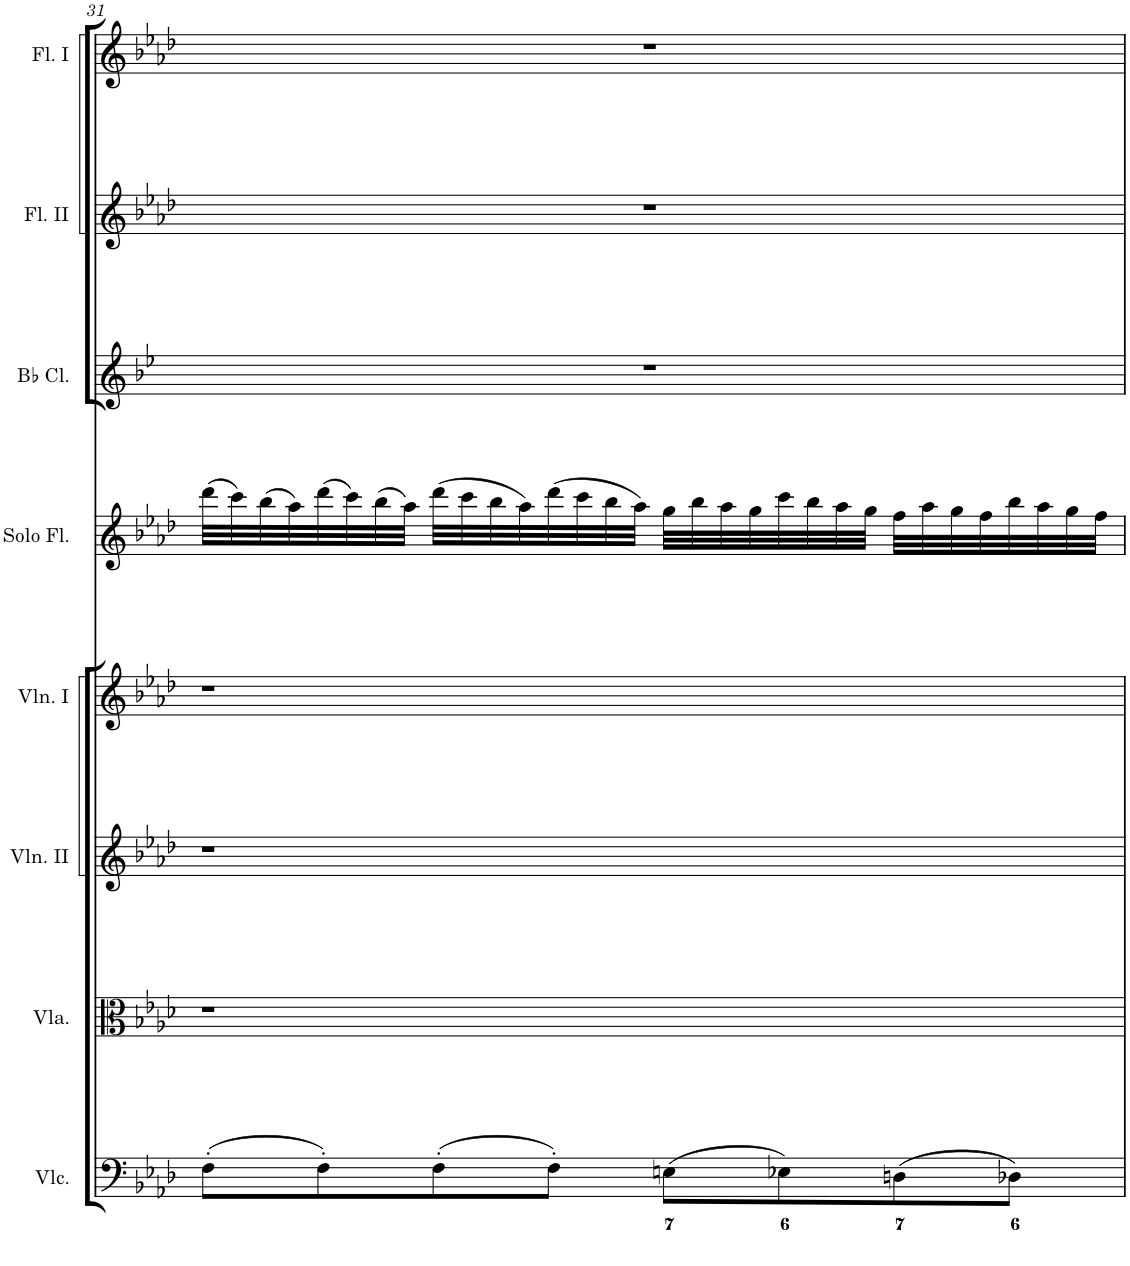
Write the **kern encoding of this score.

**kern	**kern	**kern	**kern	**kern	**kern	**kern	**kern
*part8	*part7	*part6	*part5	*part4	*part3	*part2	*part1
*staff8	*staff7	*staff6	*staff5	*staff4	*staff3	*staff2	*staff1
*I"Violoncello	*I"Viola	*I"Violin II	*I"Violin I	*I"Solo Flute	*I"Bb Clarinet	*I"Flute II	*I"Flute I
*I'Vlc.	*I'Vla.	*I'Vln. II	*I'Vln. I	*I'Solo Fl.	*I'Bb Cl.	*I'Fl. II	*I'Fl. I
!!LO:PB:g=z
*clefF4	*clefC3	*clefG2	*clefG2	*clefG2	*clefG2	*clefG2	*clefG2
*	*	*	*	*	*Trd1c2	*	*
*k[b-e-a-d-]	*k[b-e-a-d-]	*k[b-e-a-d-]	*k[b-e-a-d-]	*k[b-e-a-d-]	*k[b-e-]	*k[b-e-a-d-]	*k[b-e-a-d-]
*M4/4	*M4/4	*M4/4	*M4/4	*M4/4	*M4/4	*M4/4	*M4/4
*met(c)	*met(c)	*met(c)	*met(c)	*met(c)	*met(c)	*met(c)	*met(c)
=31	=31	=31	=31	=31	=31	=31	=31
(8F'\L	1r	1r	1r	(32ddd-\LLL	1r	1r	1r
.	.	.	.	32ccc\)	.	.	.
.	.	.	.	(32bb-\	.	.	.
.	.	.	.	32aa-\)	.	.	.
8F'\)	.	.	.	(32ddd-\	.	.	.
.	.	.	.	(32ccc\)	.	.	.
.	.	.	.	32bb-\)	.	.	.
.	.	.	.	32aa-\JJJ	.	.	.
(8F'\	.	.	.	(32ddd-\LLL	.	.	.
.	.	.	.	32ccc\	.	.	.
.	.	.	.	32bb-\	.	.	.
.	.	.	.	32aa-\)	.	.	.
8F'\J)	.	.	.	(32ddd-\	.	.	.
.	.	.	.	32ccc\	.	.	.
.	.	.	.	32bb-\	.	.	.
.	.	.	.	32aa-\JJJ)	.	.	.
(8En\L	.	.	.	32gg\LLL	.	.	.
.	.	.	.	32bb-\	.	.	.
.	.	.	.	32aa-\	.	.	.
.	.	.	.	32gg\	.	.	.
8E-X\)	.	.	.	32ccc\	.	.	.
.	.	.	.	32bb-\	.	.	.
.	.	.	.	32aa-\	.	.	.
.	.	.	.	32gg\JJJ	.	.	.
(8Dn\	.	.	.	32ff\LLL	.	.	.
.	.	.	.	32aa-\	.	.	.
.	.	.	.	32gg\	.	.	.
.	.	.	.	32ff\	.	.	.
8D-X\J)	.	.	.	32bb-\	.	.	.
.	.	.	.	32aa-\	.	.	.
.	.	.	.	32gg\	.	.	.
.	.	.	.	32ff\JJJ	.	.	.
=	=	=	=	=	=	=	=
*-	*-	*-	*-	*-	*-	*-	*-
